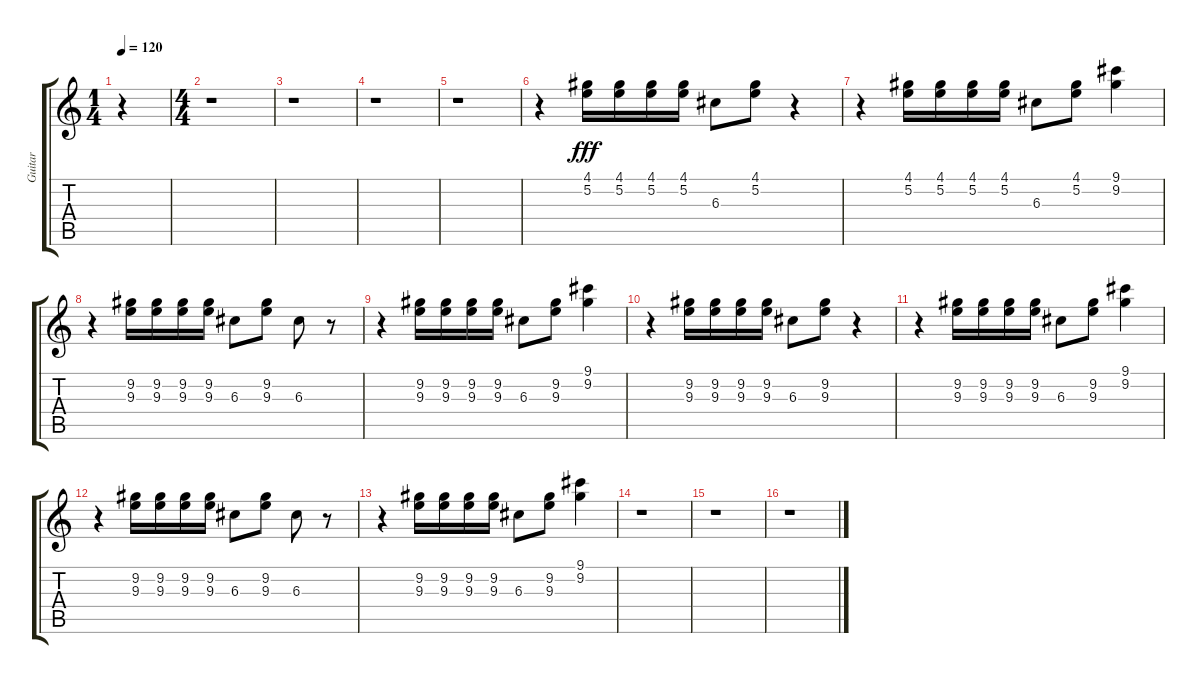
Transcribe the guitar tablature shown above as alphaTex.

\track ("Guitar" "Guitar") {instrument acousticguitarsteel}
\staff {score tabs}
\tuning (E4 B3 G3 D3 A2 E2) {hide}
\ts (1 4)
\tempo 120
\clef g2
\ks c
r.4{dy fff instrument acousticguitarsteel} |
\ts (4 4)
r.1 |
r.1 |
r.1 |
r.1 |
r.4 (4.1 5.2).16 (4.1 5.2).16 (4.1 5.2).16 (4.1 5.2).16 6.3.8 (4.1 5.2).8 r.4 |
r.4 (4.1 5.2).16 (4.1 5.2).16 (4.1 5.2).16 (4.1 5.2).16 6.3.8 (4.1 5.2).8 (9.1 9.2).4 |
r.4 (9.2 9.3).16 (9.2 9.3).16 (9.2 9.3).16 (9.2 9.3).16 6.3.8 (9.2 9.3).8 6.3.8 r.8 |
r.4 (9.2 9.3).16 (9.2 9.3).16 (9.2 9.3).16 (9.2 9.3).16 6.3.8 (9.2 9.3).8 (9.1 9.2).4 |
r.4 (9.2 9.3).16 (9.2 9.3).16 (9.2 9.3).16 (9.2 9.3).16 6.3.8 (9.2 9.3).8 r.4 |
r.4 (9.2 9.3).16 (9.2 9.3).16 (9.2 9.3).16 (9.2 9.3).16 6.3.8 (9.2 9.3).8 (9.1 9.2).4 |
r.4 (9.2 9.3).16 (9.2 9.3).16 (9.2 9.3).16 (9.2 9.3).16 6.3.8 (9.2 9.3).8 6.3.8 r.8 |
r.4 (9.2 9.3).16 (9.2 9.3).16 (9.2 9.3).16 (9.2 9.3).16 6.3.8 (9.2 9.3).8 (9.1 9.2).4 |
r.1 |
r.1 |
r.1
